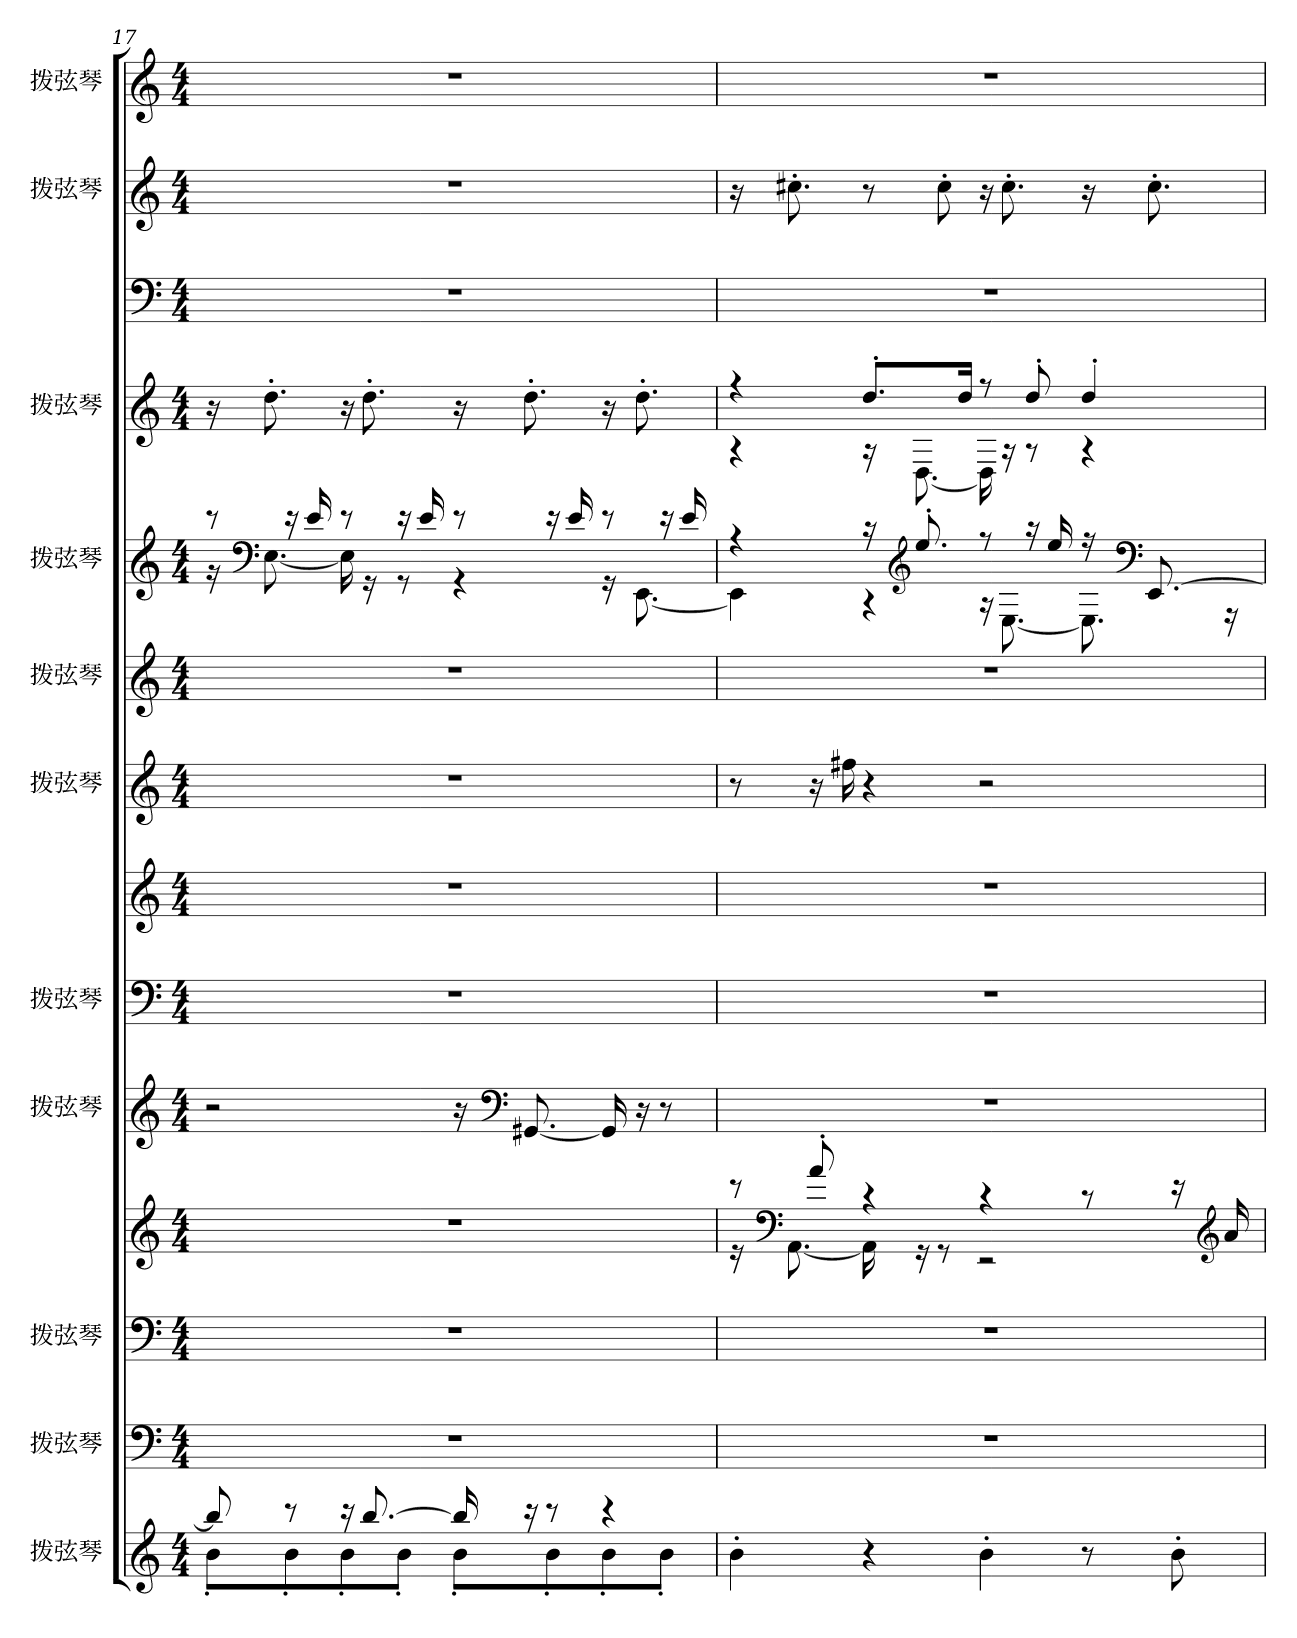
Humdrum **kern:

**kern	**kern	**kern	**kern	**kern	**kern	**kern	**kern	**kern	**kern	**kern	**kern	**kern	**kern
*part11	*part10	*part9	*part9	*part8	*part7	*part7	*part6	*part5	*part4	*part3	*part3	*part2	*part1
*staff14	*staff13	*staff12	*staff11	*staff10	*staff9	*staff8	*staff7	*staff6	*staff5	*staff4	*staff3	*staff2	*staff1
*I"拨弦琴	*I"拨弦琴	*I"拨弦琴	*	*I"拨弦琴	*I"拨弦琴	*	*I"拨弦琴	*I"拨弦琴	*I"拨弦琴	*I"拨弦琴	*	*I"拨弦琴	*I"拨弦琴
!!LO:PB:g=z
*clefG2	*clefF4	*clefF4	*clefG2	*clefG2	*clefF4	*clefG2	*clefG2	*clefG2	*clefG2	*clefG2	*clefF4	*clefG2	*clefG2
*k[]	*k[]	*k[]	*k[]	*k[]	*k[]	*k[]	*k[]	*k[]	*k[]	*k[]	*k[]	*k[]	*k[]
*M4/4	*M4/4	*M4/4	*M4/4	*M4/4	*M4/4	*M4/4	*M4/4	*M4/4	*M4/4	*M4/4	*M4/4	*M4/4	*M4/4
=17	=17	=17	=17	=17	=17	=17	=17	=17	=17	=17	=17	=17	=17
*^	*	*	*	*	*	*	*	*	*^	*	*	*	*
8bb/]	8b'\L	1r	1r	1r	2r	1r	1r	1r	1r	8r	16r	16r	1r	1r	1r
*	*	*	*	*	*	*	*	*	*	*clefF4	*	*	*	*	*
.	.	.	.	.	.	.	.	.	.	.	[8.E\	8.dd'\	.	.	.
8r	8b'\	.	.	.	.	.	.	.	.	16r	.	.	.	.	.
.	.	.	.	.	.	.	.	.	.	16e/	.	.	.	.	.
16r	8b'\	.	.	.	.	.	.	.	.	8r	16E\]	16r	.	.	.
[8.bb/	.	.	.	.	.	.	.	.	.	.	16r	8.dd'\	.	.	.
.	8b'\J	.	.	.	.	.	.	.	.	16r	8r	.	.	.	.
.	.	.	.	.	.	.	.	.	.	16e/	.	.	.	.	.
16bb/]	8b'\L	.	.	.	16r	.	.	.	.	8r	4r	16r	.	.	.
*	*	*	*	*	*clefF4	*	*	*	*	*	*	*	*	*	*
16r	.	.	.	.	[8.GG#X/	.	.	.	.	.	.	8.dd'\	.	.	.
8r	8b'\	.	.	.	.	.	.	.	.	16r	.	.	.	.	.
.	.	.	.	.	.	.	.	.	.	16e/	.	.	.	.	.
4r	8b'\	.	.	.	16GG#/]	.	.	.	.	8r	16r	16r	.	.	.
.	.	.	.	.	16r	.	.	.	.	.	[8.EE\	8.dd'\	.	.	.
.	8b'\J	.	.	.	8r	.	.	.	.	16r	.	.	.	.	.
.	.	.	.	.	.	.	.	.	.	16e/	.	.	.	.	.
*v	*v	*	*	*	*	*	*	*	*	*	*	*	*	*	*
!!LO:PB:g=z
=18	=18	=18	=18	=18	=18	=18	=18	=18	=18	=18	=18	=18	=18	=18
*	*	*	*^	*	*	*	*	*	*	*	*^	*	*	*
4b'\	1r	1r	8r	16r	1r	1r	1r	8r	1r	4r	4EE\]	4r	4r	1r	16r	1r
*	*	*	*clefF4	*	*	*	*	*	*	*	*	*	*	*	*	*
.	.	.	.	[8.AA\	.	.	.	.	.	.	.	.	.	.	8.cc#X'\	.
.	.	.	8a'/	.	.	.	.	16r	.	.	.	.	.	.	.	.
.	.	.	.	.	.	.	.	16ff#X\	.	.	.	.	.	.	.	.
4r	.	.	4r	16AA\]	.	.	.	4r	.	16r	4r	8.dd'/L	16r	.	8r	.
*	*	*	*	*	*	*	*	*	*	*clefG2	*	*	*	*	*	*
.	.	.	.	16r	.	.	.	.	.	8.ee'/	.	.	[8.D\	.	.	.
.	.	.	.	8r	.	.	.	.	.	.	.	.	.	.	8cc#'\	.
.	.	.	.	.	.	.	.	.	.	.	.	16dd/Jk	.	.	.	.
4b'\	.	.	4r	2r	.	.	.	2r	.	8r	16r	8r	16D\]	.	16r	.
.	.	.	.	.	.	.	.	.	.	.	[8.E\	.	16r	.	8.cc#'\	.
.	.	.	.	.	.	.	.	.	.	16r	.	8dd'/	8r	.	.	.
.	.	.	.	.	.	.	.	.	.	16ee/	.	.	.	.	.	.
8r	.	.	8r	.	.	.	.	.	.	16r	8.E\]	4dd'/	4r	.	16r	.
*	*	*	*	*	*	*	*	*	*	*clefF4	*	*	*	*	*	*
.	.	.	.	.	.	.	.	.	.	[8.EE/	.	.	.	.	8.cc#'\	.
8b'\	.	.	16r	.	.	.	.	.	.	.	.	.	.	.	.	.
*	*	*	*clefG2	*	*	*	*	*	*	*	*	*	*	*	*	*
.	.	.	16a/	.	.	.	.	.	.	.	16r	.	.	.	.	.
*	*	*	*	*	*	*	*	*	*	*v	*v	*	*	*	*	*
*	*	*	*v	*v	*	*	*	*	*	*	*v	*v	*	*	*
=	=	=	=	=	=	=	=	=	=	=	=	=	=
*-	*-	*-	*-	*-	*-	*-	*-	*-	*-	*-	*-	*-	*-
